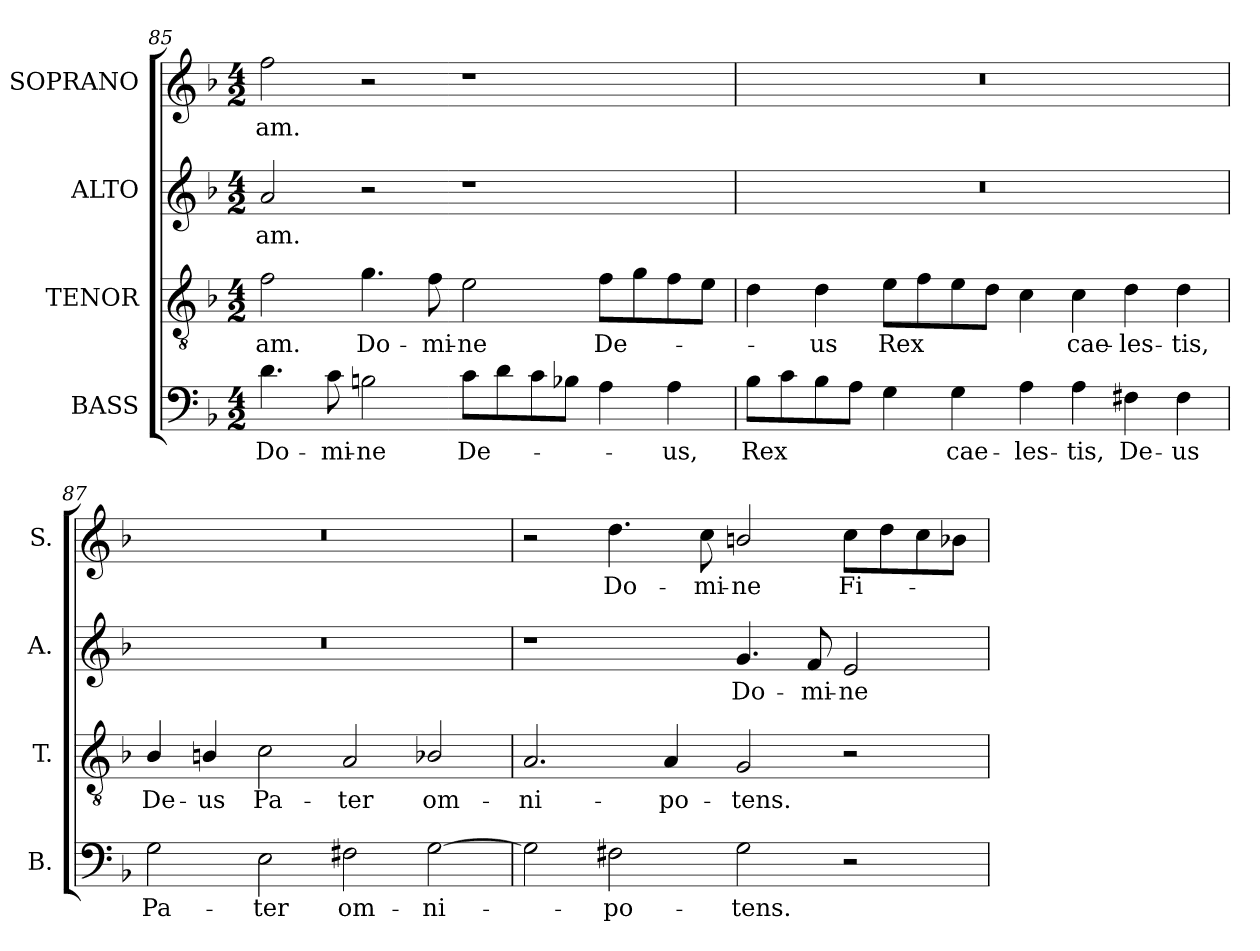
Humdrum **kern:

**kern	**text	**kern	**text	**kern	**text	**kern	**text
*part4	*part4	*part3	*part3	*part2	*part2	*part1	*part1
*staff4	*staff4	*staff3	*staff3	*staff2	*staff2	*staff1	*staff1
*I"BASS	*	*I"TENOR	*	*I"ALTO	*	*I"SOPRANO	*
*I'B.	*	*I'T.	*	*I'A.	*	*I'S.	*
!!LO:LB:g=z
*clefF4	*	*clefGv2	*	*clefG2	*	*clefG2	*
*	*	*ITrd7c12	*	*	*	*	*
*k[b-]	*	*k[b-]	*	*k[b-]	*	*k[b-]	*
*F:	*	*F:	*	*F:	*	*F:	*
*M4/2	*	*M4/2	*	*M4/2	*	*M4/2	*
=85	=85	=85	=85	=85	=85	=85	=85
!	!LO:LY:b:color=#000000	!	!	!	!	!	!
!	!	!	!LO:LY:b:color=#000000	!	!	!	!
!	!	!	!	!	!LO:LY:b:color=#000000	!	!
!	!	!	!	!	!	!	!LO:LY:b:color=#000000
4.di\	Do-	2Fi\	-am.	2ai/	-am.	2ffi\	-am.
!	!LO:LY:b:color=#000000	!	!	!	!	!	!
8ci\	-mi-	.	.	.	.	.	.
!	!LO:LY:b:color=#000000	!	!	!	!	!	!
!	!	!	!LO:LY:b:color=#000000	!	!	!	!
2Bni\	-ne	4.Gi\	Do-	2r	.	2r	.
!	!	!	!LO:LY:b:color=#000000	!	!	!	!
.	.	8Fi\	-mi-	.	.	.	.
!	!LO:LY:b:color=#000000	!	!	!	!	!	!
!	!	!	!LO:LY:b:color=#000000	!	!	!	!
8ci\L	De-	2Ei\	-ne	1r	.	1r	.
8di\	.	.	.	.	.	.	.
8ci\	.	.	.	.	.	.	.
8B-Xi\J	.	.	.	.	.	.	.
!	!	!	!LO:LY:b:color=#000000	!	!	!	!
4Ai\	.	8Fi\L	De-	.	.	.	.
.	.	8Gi\	.	.	.	.	.
!	!LO:LY:b:color=#000000	!	!	!	!	!	!
4Ai\	-us,	8Fi\	.	.	.	.	.
.	.	8Ei\J	.	.	.	.	.
=86	=86	=86	=86	=86	=86	=86	=86
!	!LO:LY:b:color=#000000	!	!	!LO:N:vis=1	!	!LO:N:vis=1	!
8B-i\L	Rex	4Di\	.	0r	.	0r	.
8ci\	.	.	.	.	.	.	.
!	!	!	!LO:LY:b:color=#000000	!	!	!	!
8B-i\	.	4Di\	-us	.	.	.	.
8Ai\J	.	.	.	.	.	.	.
!	!	!	!LO:LY:b:color=#000000	!	!	!	!
4Gi\	.	8Ei\L	Rex	.	.	.	.
.	.	8Fi\	.	.	.	.	.
!	!LO:LY:b:color=#000000	!	!	!	!	!	!
4Gi\	cae-	8Ei\	.	.	.	.	.
.	.	8Di\J	.	.	.	.	.
!	!LO:LY:b:color=#000000	!	!	!	!	!	!
4Ai\	-les-	4Ci\	.	.	.	.	.
!	!LO:LY:b:color=#000000	!	!	!	!	!	!
!	!	!	!LO:LY:b:color=#000000	!	!	!	!
4Ai\	-tis,	4Ci\	cae-	.	.	.	.
!	!LO:LY:b:color=#000000	!	!	!	!	!	!
!	!	!	!LO:LY:b:color=#000000	!	!	!	!
4F#Xi\	De-	4Di\	-les-	.	.	.	.
!	!LO:LY:b:color=#000000	!	!	!	!	!	!
!	!	!	!LO:LY:b:color=#000000	!	!	!	!
4F#i\	-us	4Di\	-tis,	.	.	.	.
=87	=87	=87	=87	=87	=87	=87	=87
!	!LO:LY:b:color=#000000	!	!	!	!	!	!
!	!	!	!LO:LY:b:color=#000000	!LO:N:vis=1	!	!LO:N:vis=1	!
2Gi\	Pa-	4BB-i/	De-	0r	.	0r	.
!	!	!	!LO:LY:b:color=#000000	!	!	!	!
.	.	4BBni/	-us	.	.	.	.
!	!LO:LY:b:color=#000000	!	!	!	!	!	!
!	!	!	!LO:LY:b:color=#000000	!	!	!	!
2Ei\	-ter	2Ci\	Pa-	.	.	.	.
!	!LO:LY:b:color=#000000	!	!	!	!	!	!
!	!	!	!LO:LY:b:color=#000000	!	!	!	!
2F#Xi\	om-	2AAi/	-ter	.	.	.	.
!	!LO:LY:b:color=#000000	!	!	!	!	!	!
!	!	!	!LO:LY:b:color=#000000	!	!	!	!
[2Gi\	-ni-	2BB-Xi/	om-	.	.	.	.
!!LO:LB:g=z
=88	=88	=88	=88	=88	=88	=88	=88
!	!	!	!LO:LY:b:color=#000000	!	!	!	!
2Gi\]	.	2.AAi/	-ni-	1r	.	2r	.
!	!LO:LY:b:color=#000000	!	!	!	!	!	!
!	!	!	!	!	!	!	!LO:LY:b:color=#000000
2F#Xi\	-po-	.	.	.	.	4.ddi\	Do-
!	!	!	!LO:LY:b:color=#000000	!	!	!	!
.	.	4AAi/	-po-	.	.	.	.
!	!	!	!	!	!	!	!LO:LY:b:color=#000000
.	.	.	.	.	.	8cci\	-mi-
!	!LO:LY:b:color=#000000	!	!	!	!	!	!
!	!	!	!LO:LY:b:color=#000000	!	!	!	!
!	!	!	!	!	!LO:LY:b:color=#000000	!	!
!	!	!	!	!	!	!	!LO:LY:b:color=#000000
2Gi\	-tens.	2GGi/	-tens.	4.gi/	Do-	2bni/	-ne
!	!	!	!	!	!LO:LY:b:color=#000000	!	!
.	.	.	.	8fi/	-mi-	.	.
!	!	!	!	!	!LO:LY:b:color=#000000	!	!
!	!	!	!	!	!	!	!LO:LY:b:color=#000000
2r	.	2r	.	2ei/	-ne	8cci\L	Fi-
.	.	.	.	.	.	8ddi\	.
.	.	.	.	.	.	8cci\	.
.	.	.	.	.	.	8b-Xi\J	.
=	=	=	=	=	=	=	=
*-	*-	*-	*-	*-	*-	*-	*-
